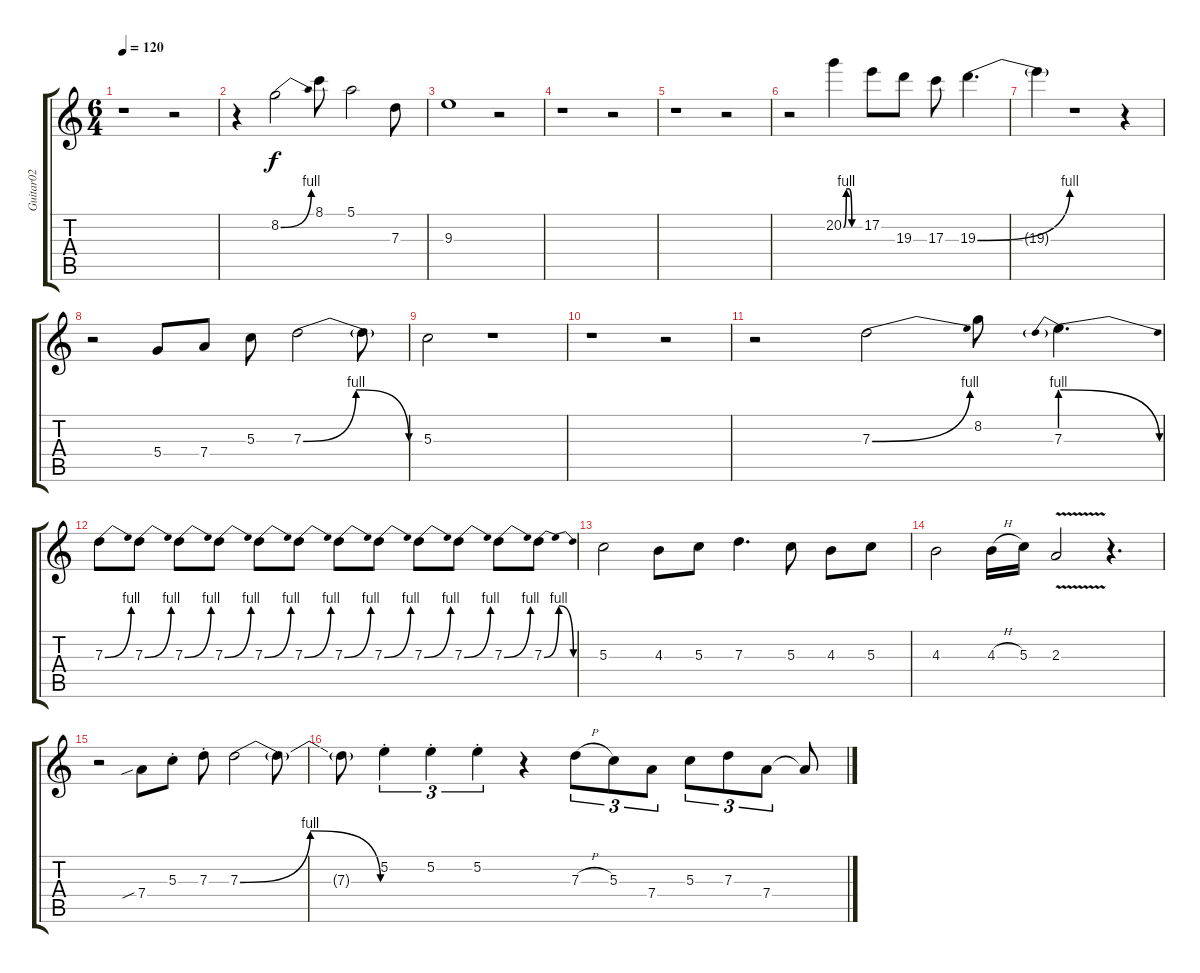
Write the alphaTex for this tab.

\track ("Guitar02" "Guitar02") {instrument overdrivenguitar}
\staff {score tabs}
\tuning (E4 B3 G3 D3 A2 E2) {hide}
\ts (6 4)
\tempo 120
\clef g2
\ks c
r.1{dy f} r.2 |
r.4 8.2{be (bend 0 0 60 4)}.2 8.1.8 5.1.2 7.3.8 |
9.3.1 r.2 |
r.1 r.2 |
r.1 r.2 |
r.2 20.2{be (custom 0 0 10 4 20 4 30 0 60 0)}.4 17.2.8 19.3.8 17.3.8 19.3{be (bend 0 0 60 4)}.4{d} |
19.3{t}.4 r.1 r.4 |
r.2 5.4.8 7.4.8 5.3.8 7.3{be (bendrelease 0 0 15 4 45 4 60 0)}.2 7.3{t}.8 |
5.3.2 r.1 |
r.1 r.2 |
r.2 7.3{be (bend 0 0 60 4)}.2 8.2.8 7.3{be (prebendrelease 0 4 60 0)}.4{d} |
7.3{be (bend 0 0 60 4)}.8 7.3{be (bend 0 0 60 4)}.8 7.3{be (bend 0 0 60 4)}.8 7.3{be (bend 0 0 60 4)}.8 7.3{be (bend 0 0 60 4)}.8 7.3{be (bend 0 0 60 4)}.8 7.3{be (bend 0 0 60 4)}.8 7.3{be (bend 0 0 60 4)}.8 7.3{be (bend 0 0 60 4)}.8 7.3{be (bend 0 0 60 4)}.8 7.3{be (bend 0 0 60 4)}.8 7.3{be (bendrelease 0 0 10 4 46 4 60 0)}.8 |
5.3.2 4.3.8 5.3.8 7.3.4{d} 5.3.8 4.3.8 5.3.8 |
4.3.2 4.3{h}.16 5.3.16 2.3{v}.2 r.4{d} |
r.2 7.4{sib}.8 5.3{st}.8 7.3{st}.8 7.3{be (bendrelease 0 0 5 4 50 4 60 0)}.2 7.3{t}.8 |
7.3{t}.8 5.2{st}.4{tu (3 2)} 5.2{st}.4{tu (3 2)} 5.2{st}.4{tu (3 2)} r.4 7.3{h}.8{tu (3 2)} 5.3.8{tu (3 2)} 7.4.8{tu (3 2)} 5.3.8{tu (3 2)} 7.3.8{tu (3 2)} 7.4.8{tu (3 2)} 7.4{t}.8
